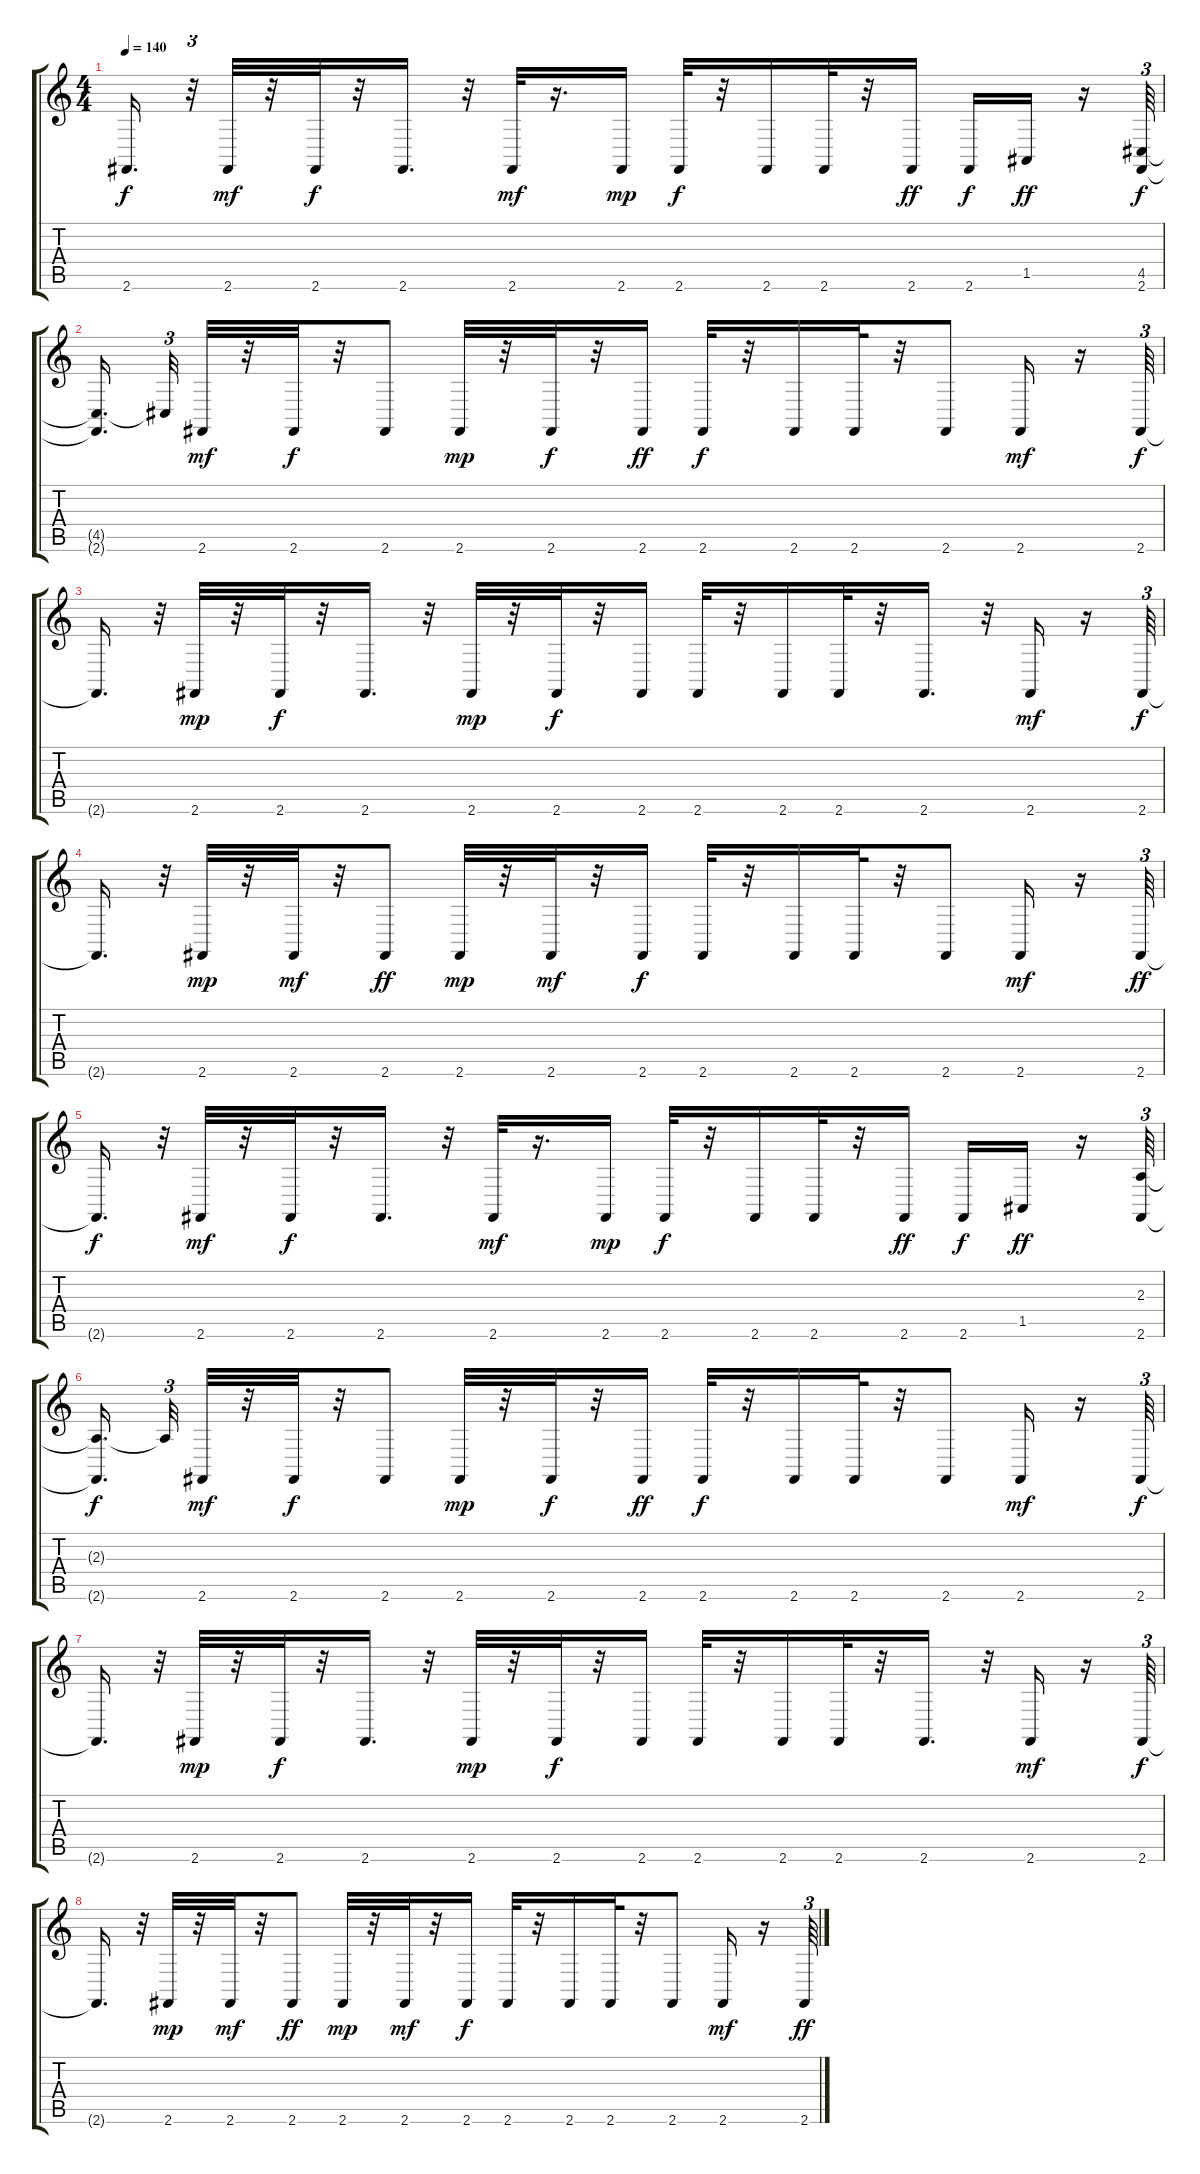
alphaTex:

\track "" {instrument drawbarorgan}
\staff {score tabs}
\tuning (E4 B3 G3 D3 A2 E2) {hide}
\ts (4 4)
\tempo 140
\clef g2
\ks c
2.6{t}.16{d dy f} r.32{tu (3 2)} 2.6.32{dy mf} r.32 2.6.32{dy f} r.32 2.6.16{d} r.32 2.6.32{dy mf} r.16{d} 2.6.16{dy mp} 2.6.32{dy f} r.32 2.6.16 2.6.32 r.32 2.6.16{dy ff} 2.6.16{dy f} 1.5.16{dy ff} r.16 (4.5 2.6).64{tu (3 2) dy f} |
(4.5{t} 2.6{t}).16{d} 4.5{t}.32{tu (3 2)} 2.6.32{dy mf} r.32 2.6.32{dy f} r.32 2.6.8 2.6.32{dy mp} r.32 2.6.32{dy f} r.32 2.6.16{dy ff} 2.6.32{dy f} r.32 2.6.16 2.6.32 r.32 2.6.8 2.6.16{dy mf} r.16 2.6.64{tu (3 2) dy f} |
2.6{t}.16{d} r.32{tu (3 2)} 2.6.32{dy mp} r.32 2.6.32{dy f} r.32 2.6.16{d} r.32 2.6.32{dy mp} r.32 2.6.32{dy f} r.32 2.6.16 2.6.32 r.32 2.6.16 2.6.32 r.32 2.6.16{d} r.32 2.6.16{dy mf} r.16 2.6.64{tu (3 2) dy f} |
2.6{t}.16{d} r.32{tu (3 2)} 2.6.32{dy mp} r.32 2.6.32{dy mf} r.32 2.6.8{dy ff} 2.6.32{dy mp} r.32 2.6.32{dy mf} r.32 2.6.16{dy f} 2.6.32 r.32 2.6.16 2.6.32 r.32 2.6.8 2.6.16{dy mf} r.16 2.6.64{tu (3 2) dy ff} |
2.6{t}.16{d dy f} r.32{tu (3 2)} 2.6.32{dy mf} r.32 2.6.32{dy f} r.32 2.6.16{d} r.32 2.6.32{dy mf} r.16{d} 2.6.16{dy mp} 2.6.32{dy f} r.32 2.6.16 2.6.32 r.32 2.6.16{dy ff} 2.6.16{dy f} 1.5.16{dy ff} r.16 (2.3 2.6).64{tu (3 2)} |
(2.3{t} 2.6{t}).16{d dy f} 2.3{t}.32{tu (3 2)} 2.6.32{dy mf} r.32 2.6.32{dy f} r.32 2.6.8 2.6.32{dy mp} r.32 2.6.32{dy f} r.32 2.6.16{dy ff} 2.6.32{dy f} r.32 2.6.16 2.6.32 r.32 2.6.8 2.6.16{dy mf} r.16 2.6.64{tu (3 2) dy f} |
2.6{t}.16{d} r.32{tu (3 2)} 2.6.32{dy mp} r.32 2.6.32{dy f} r.32 2.6.16{d} r.32 2.6.32{dy mp} r.32 2.6.32{dy f} r.32 2.6.16 2.6.32 r.32 2.6.16 2.6.32 r.32 2.6.16{d} r.32 2.6.16{dy mf} r.16 2.6.64{tu (3 2) dy f} |
2.6{t}.16{d} r.32{tu (3 2)} 2.6.32{dy mp} r.32 2.6.32{dy mf} r.32 2.6.8{dy ff} 2.6.32{dy mp} r.32 2.6.32{dy mf} r.32 2.6.16{dy f} 2.6.32 r.32 2.6.16 2.6.32 r.32 2.6.8 2.6.16{dy mf} r.16 2.6.64{tu (3 2) dy ff}
